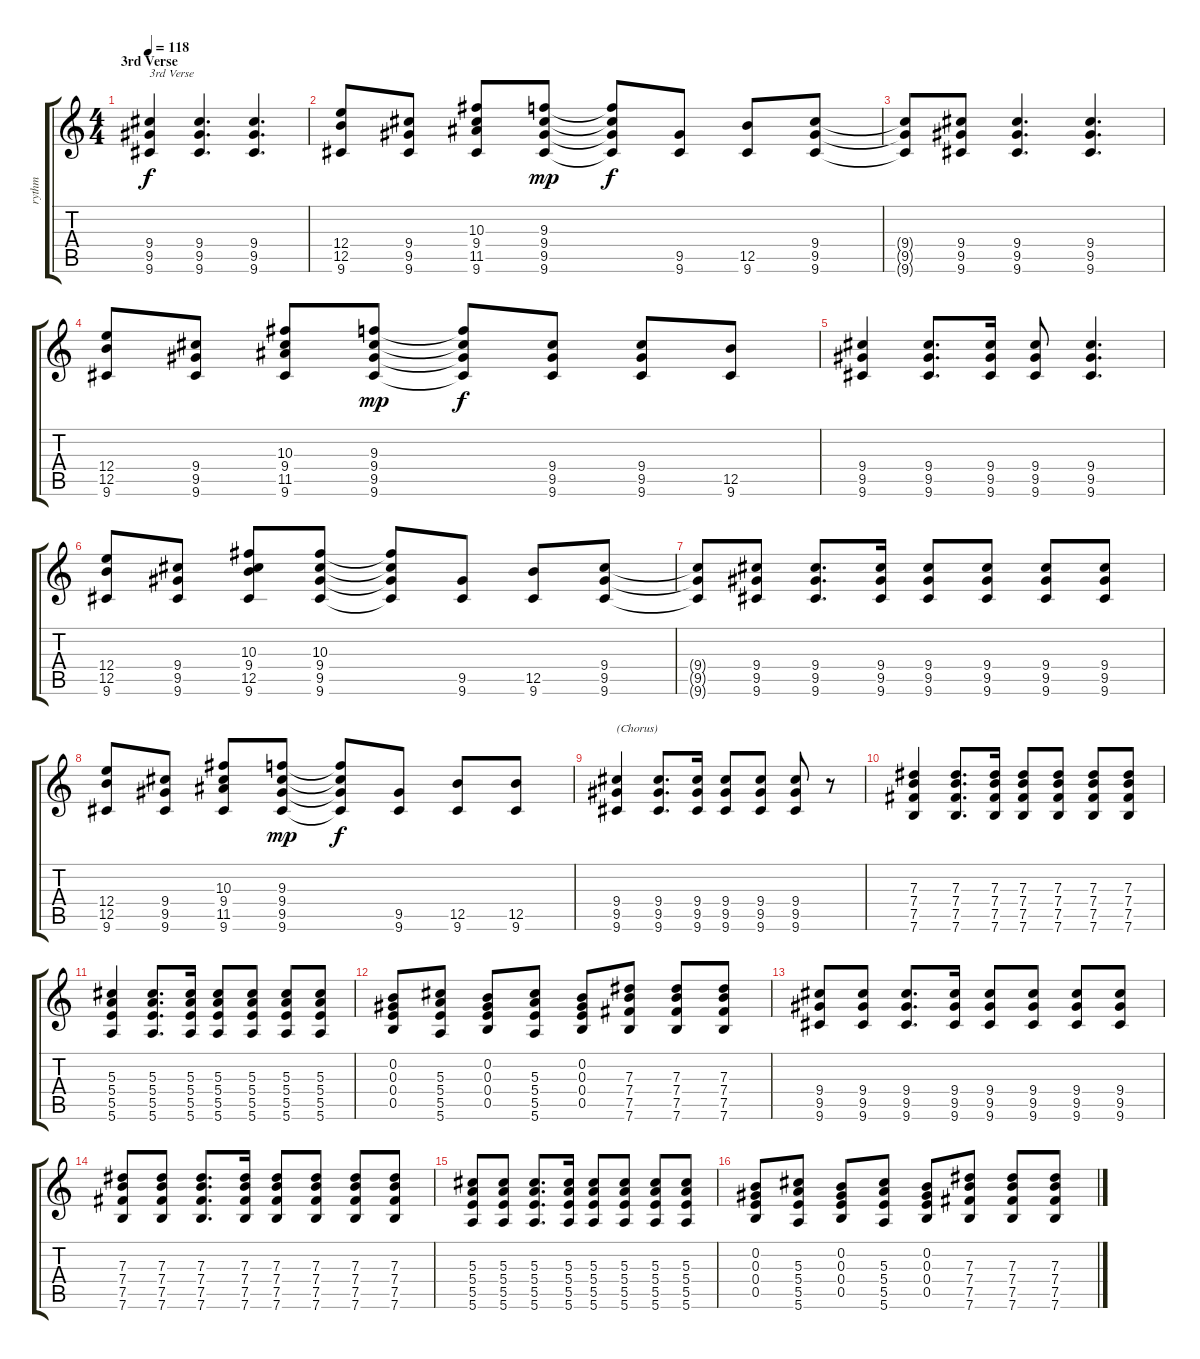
\track ("rythm" "rythm") {instrument electricguitarclean}
\staff {score tabs}
\tuning (E4 B3 Ab3 E3 B2 E2) {hide}
\ts (4 4)
\section ("" "3rd Verse")
\tempo 118
\clef g2
\ks c
(9.4 9.5 9.6).4{txt "3rd Verse" dy f} (9.4 9.5 9.6).4{d} (9.4 9.5 9.6).4{d} |
(12.4 12.5 9.6).8 (9.4 9.5 9.6).8 (10.3 9.4 11.5 9.6).8 (9.3 9.4 9.5 9.6).8{dy mp} (9.3{t} 9.4{t} 9.5{t} 9.6{t}).8{dy f} (9.5 9.6).8 (12.5 9.6).8 (9.4 9.5 9.6).8 |
(9.4{t} 9.5{t} 9.6{t}).8 (9.4 9.5 9.6).8 (9.4 9.5 9.6).4{d} (9.4 9.5 9.6).4{d} |
(12.4 12.5 9.6).8 (9.4 9.5 9.6).8 (10.3 9.4 11.5 9.6).8 (9.3 9.4 9.5 9.6).8{dy mp} (9.3{t} 9.4{t} 9.5{t} 9.6{t}).8{dy f} (9.4 9.5 9.6).8 (9.4 9.5 9.6).8 (12.5 9.6).8 |
(9.4 9.5 9.6).4 (9.4 9.5 9.6).8{d} (9.4 9.5 9.6).16 (9.4 9.5 9.6).8 (9.4 9.5 9.6).4{d} |
(12.4 12.5 9.6).8 (9.4 9.5 9.6).8 (10.3 9.4 12.5 9.6).8 (10.3 9.4 9.5 9.6).8 (10.3{t} 9.4{t} 9.5{t} 9.6{t}).8 (9.5 9.6).8 (12.5 9.6).8 (9.4 9.5 9.6).8 |
(9.4{t} 9.5{t} 9.6{t}).8 (9.4 9.5 9.6).8 (9.4 9.5 9.6).8{d} (9.4 9.5 9.6).16 (9.4 9.5 9.6).8 (9.4 9.5 9.6).8 (9.4 9.5 9.6).8 (9.4 9.5 9.6).8 |
(12.4 12.5 9.6).8 (9.4 9.5 9.6).8 (10.3 9.4 11.5 9.6).8 (9.3 9.4 9.5 9.6).8{dy mp} (9.3{t} 9.4{t} 9.5{t} 9.6{t}).8{dy f} (9.5 9.6).8 (12.5 9.6).8 (12.5 9.6).8 |
(9.4 9.5 9.6).4{txt "(Chorus)"} (9.4 9.5 9.6).8{d} (9.4 9.5 9.6).16 (9.4 9.5 9.6).8 (9.4 9.5 9.6).8 (9.4 9.5 9.6).8 r.8 |
(7.3 7.4 7.5 7.6).4 (7.3 7.4 7.5 7.6).8{d} (7.3 7.4 7.5 7.6).16 (7.3 7.4 7.5 7.6).8 (7.3 7.4 7.5 7.6).8 (7.3 7.4 7.5 7.6).8 (7.3 7.4 7.5 7.6).8 |
(5.3 5.4 5.5 5.6).4 (5.3 5.4 5.5 5.6).8{d} (5.3 5.4 5.5 5.6).16 (5.3 5.4 5.5 5.6).8 (5.3 5.4 5.5 5.6).8 (5.3 5.4 5.5 5.6).8 (5.3 5.4 5.5 5.6).8 |
(0.2 0.3 0.4 0.5).8 (5.3 5.4 5.5 5.6).8 (0.2 0.3 0.4 0.5).8 (5.3 5.4 5.5 5.6).8 (0.2 0.3 0.4 0.5).8 (7.3 7.4 7.5 7.6).8 (7.3 7.4 7.5 7.6).8 (7.3 7.4 7.5 7.6).8 |
(9.4 9.5 9.6).8 (9.4 9.5 9.6).8 (9.4 9.5 9.6).8{d} (9.4 9.5 9.6).16 (9.4 9.5 9.6).8 (9.4 9.5 9.6).8 (9.4 9.5 9.6).8 (9.4 9.5 9.6).8 |
(7.3 7.4 7.5 7.6).8 (7.3 7.4 7.5 7.6).8 (7.3 7.4 7.5 7.6).8{d} (7.3 7.4 7.5 7.6).16 (7.3 7.4 7.5 7.6).8 (7.3 7.4 7.5 7.6).8 (7.3 7.4 7.5 7.6).8 (7.3 7.4 7.5 7.6).8 |
(5.3 5.4 5.5 5.6).8 (5.3 5.4 5.5 5.6).8 (5.3 5.4 5.5 5.6).8{d} (5.3 5.4 5.5 5.6).16 (5.3 5.4 5.5 5.6).8 (5.3 5.4 5.5 5.6).8 (5.3 5.4 5.5 5.6).8 (5.3 5.4 5.5 5.6).8 |
(0.2 0.3 0.4 0.5).8 (5.3 5.4 5.5 5.6).8 (0.2 0.3 0.4 0.5).8 (5.3 5.4 5.5 5.6).8 (0.2 0.3 0.4 0.5).8 (7.3 7.4 7.5 7.6).8 (7.3 7.4 7.5 7.6).8 (7.3 7.4 7.5 7.6).8
